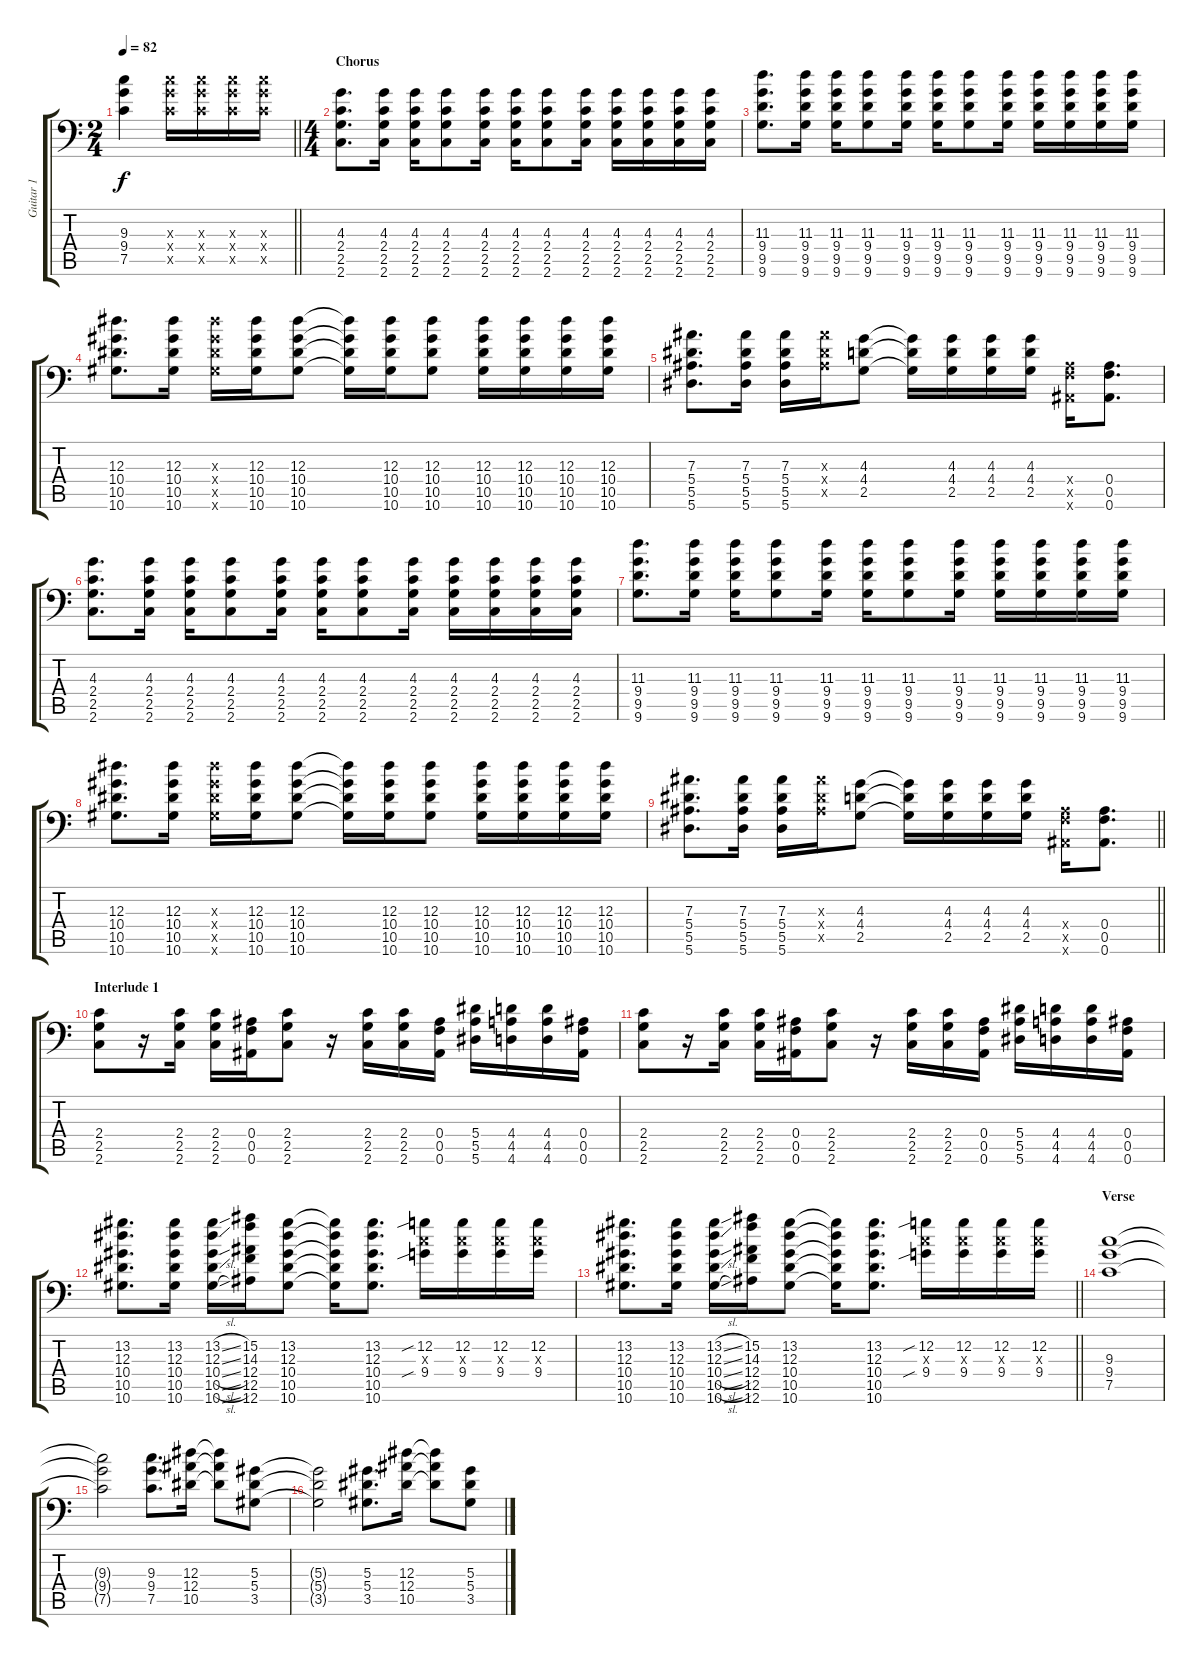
\track ("Guitar 1" "Guitar 1") {instrument distortionguitar}
\staff {score tabs}
\tuning (C4 G3 Eb3 Bb2 F2 Bb1) {hide}
\ts (2 4)
\tempo 82
\clef f4
\barLineRight lightlight
\ks c
(9.3{t} 9.4{t} 7.5{t}).4{dy f} (9.3{x} 9.4{x} 7.5{x}).16 (9.3{x} 9.4{x} 7.5{x}).16 (9.3{x} 9.4{x} 7.5{x}).16 (9.3{x} 9.4{x} 7.5{x}).16 |
\ts (4 4)
\section ("" "Chorus")
(4.3 2.4 2.5 2.6).8{d} (4.3 2.4 2.5 2.6).16 (4.3 2.4 2.5 2.6).16 (4.3 2.4 2.5 2.6).8 (4.3 2.4 2.5 2.6).16 (4.3 2.4 2.5 2.6).16 (4.3 2.4 2.5 2.6).8 (4.3 2.4 2.5 2.6).16 (4.3 2.4 2.5 2.6).16 (4.3 2.4 2.5 2.6).16 (4.3 2.4 2.5 2.6).16 (4.3 2.4 2.5 2.6).16 |
(11.3 9.4 9.5 9.6).8{d} (11.3 9.4 9.5 9.6).16 (11.3 9.4 9.5 9.6).16 (11.3 9.4 9.5 9.6).8 (11.3 9.4 9.5 9.6).16 (11.3 9.4 9.5 9.6).16 (11.3 9.4 9.5 9.6).8 (11.3 9.4 9.5 9.6).16 (11.3 9.4 9.5 9.6).16 (11.3 9.4 9.5 9.6).16 (11.3 9.4 9.5 9.6).16 (11.3 9.4 9.5 9.6).16 |
(12.3 10.4 10.5 10.6).8{d} (12.3 10.4 10.5 10.6).16 (12.3{x} 10.4{x} 10.5{x} 10.6{x}).16 (12.3 10.4 10.5 10.6).16 (12.3 10.4 10.5 10.6).8 (12.3{t} 10.4{t} 10.5{t} 10.6{t}).16 (12.3 10.4 10.5 10.6).16 (12.3 10.4 10.5 10.6).8 (12.3 10.4 10.5 10.6).16 (12.3 10.4 10.5 10.6).16 (12.3 10.4 10.5 10.6).16 (12.3 10.4 10.5 10.6).16 |
(7.3 5.4 5.5 5.6).8{d} (7.3 5.4 5.5 5.6).16 (7.3 5.4 5.5 5.6).16 (7.3{x} 5.4{x} 5.5{x}).16 (4.3 4.4 2.5).8 (4.3{t} 4.4{t} 2.5{t}).16 (4.3 4.4 2.5).16 (4.3 4.4 2.5).16 (4.3 4.4 2.5).16 (0.4{x} 0.5{x} 0.6{x}).16 (0.4 0.5 0.6).8{d} |
(4.3 2.4 2.5 2.6).8{d} (4.3 2.4 2.5 2.6).16 (4.3 2.4 2.5 2.6).16 (4.3 2.4 2.5 2.6).8 (4.3 2.4 2.5 2.6).16 (4.3 2.4 2.5 2.6).16 (4.3 2.4 2.5 2.6).8 (4.3 2.4 2.5 2.6).16 (4.3 2.4 2.5 2.6).16 (4.3 2.4 2.5 2.6).16 (4.3 2.4 2.5 2.6).16 (4.3 2.4 2.5 2.6).16 |
(11.3 9.4 9.5 9.6).8{d} (11.3 9.4 9.5 9.6).16 (11.3 9.4 9.5 9.6).16 (11.3 9.4 9.5 9.6).8 (11.3 9.4 9.5 9.6).16 (11.3 9.4 9.5 9.6).16 (11.3 9.4 9.5 9.6).8 (11.3 9.4 9.5 9.6).16 (11.3 9.4 9.5 9.6).16 (11.3 9.4 9.5 9.6).16 (11.3 9.4 9.5 9.6).16 (11.3 9.4 9.5 9.6).16 |
(12.3 10.4 10.5 10.6).8{d} (12.3 10.4 10.5 10.6).16 (12.3{x} 10.4{x} 10.5{x} 10.6{x}).16 (12.3 10.4 10.5 10.6).16 (12.3 10.4 10.5 10.6).8 (12.3{t} 10.4{t} 10.5{t} 10.6{t}).16 (12.3 10.4 10.5 10.6).16 (12.3 10.4 10.5 10.6).8 (12.3 10.4 10.5 10.6).16 (12.3 10.4 10.5 10.6).16 (12.3 10.4 10.5 10.6).16 (12.3 10.4 10.5 10.6).16 |
\barLineRight lightlight
(7.3 5.4 5.5 5.6).8{d} (7.3 5.4 5.5 5.6).16 (7.3 5.4 5.5 5.6).16 (7.3{x} 5.4{x} 5.5{x}).16 (4.3 4.4 2.5).8 (4.3{t} 4.4{t} 2.5{t}).16 (4.3 4.4 2.5).16 (4.3 4.4 2.5).16 (4.3 4.4 2.5).16 (0.4{x} 0.5{x} 0.6{x}).16 (0.4 0.5 0.6).8{d} |
\section ("" "Interlude 1")
(2.4 2.5 2.6).8 r.16 (2.4 2.5 2.6).16 (2.4 2.5 2.6).16 (0.4 0.5 0.6).16 (2.4 2.5 2.6).8 r.16 (2.4 2.5 2.6).16 (2.4 2.5 2.6).16 (0.4 0.5 0.6).16 (5.4 5.5 5.6).16 (4.4 4.5 4.6).16 (4.4 4.5 4.6).16 (0.4 0.5 0.6).16 |
(2.4 2.5 2.6).8 r.16 (2.4 2.5 2.6).16 (2.4 2.5 2.6).16 (0.4 0.5 0.6).16 (2.4 2.5 2.6).8 r.16 (2.4 2.5 2.6).16 (2.4 2.5 2.6).16 (0.4 0.5 0.6).16 (5.4 5.5 5.6).16 (4.4 4.5 4.6).16 (4.4 4.5 4.6).16 (0.4 0.5 0.6).16 |
(13.2 12.3 10.4 10.5 10.6).8{d} (13.2 12.3 10.4 10.5 10.6).16 (13.2{sl} 12.3{sl} 10.4{sl} 10.5{sl} 10.6{sl}).16 (15.2 14.3 12.4 12.5 12.6).16 (13.2 12.3 10.4 10.5 10.6).8 (13.2{t} 12.3{t} 10.4{t} 10.5{t} 10.6{t}).16 (13.2 12.3 10.4 10.5 10.6).8{d} (12.2{sib} 9.3{x} 9.4{sib}).16 (12.2 9.3{x} 9.4).16 (12.2 9.3{x} 9.4).16 (12.2 9.3{x} 9.4).16 |
\barLineRight lightlight
(13.2 12.3 10.4 10.5 10.6).8{d} (13.2 12.3 10.4 10.5 10.6).16 (13.2{sl} 12.3{sl} 10.4{sl} 10.5{sl} 10.6{sl}).16 (15.2 14.3 12.4 12.5 12.6).16 (13.2 12.3 10.4 10.5 10.6).8 (13.2{t} 12.3{t} 10.4{t} 10.5{t} 10.6{t}).16 (13.2 12.3 10.4 10.5 10.6).8{d} (12.2{sib} 9.3{x} 9.4{sib}).16 (12.2 9.3{x} 9.4).16 (12.2 9.3{x} 9.4).16 (12.2 9.3{x} 9.4).16 |
\section ("" "Verse")
(9.3 9.4 7.5).1 |
(9.3{t} 9.4{t} 7.5{t}).2 (9.3 9.4 7.5).8{d} (12.3 12.4 10.5).16 (12.3{t} 12.4{t} 10.5{t}).8 (5.3 5.4 3.5).8 |
(5.3{t} 5.4{t} 3.5{t}).2 (5.3 5.4 3.5).8{d} (12.3 12.4 10.5).16 (12.3{t} 12.4{t} 10.5{t}).8 (5.3 5.4 3.5).8
